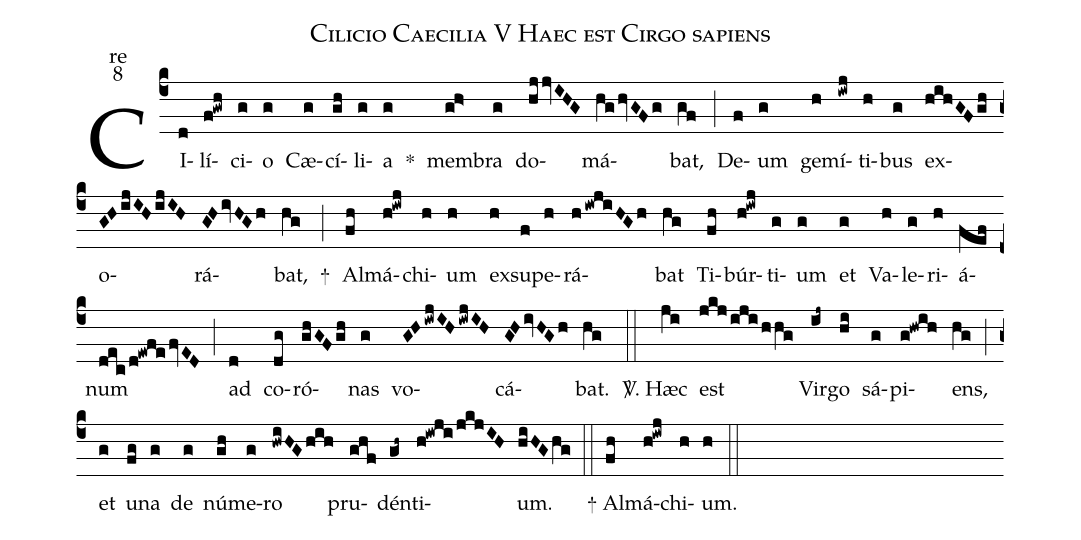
name:Cilicio Caecilia V Haec est Cirgo sapiens;
office-part:re;
mode:8;
%%
(c4) CI(d)lí(f!gwh)ci(g)o(g) Cæ(g)cí(gh)li(g)a(g) *() mem(g!h>)bra(g) do(hjjvIHG)má(hghvGFg)bat,(gf) (;) De(f)um(g) ge(h)mí(iwj)ti(h)bus(g) ex(hihGFgh)o(GHijIHijIH)rá(GHivHGh)bat,(hg) +(;) Al(fh)má(h!iwj)chi(h)um(h) ex(h)su(f)pe(h)rá(hiwjiHGh)bat(hg) Ti(fh)búr(h!iwj)ti(g)um(g) et(g) Va(h)le(g)ri(h)á(fef)num(dec/d!ewfefvED) (;) ad(d) co(dg)ró(ghGFgh)nas(g) vo(GHiwjIHiwjIH)cá(GHivHGh)bat.(hg) (::) <sp>V/</sp>. Hæc(ji) est(jkj/iji/hhg) Vir(ij~)go(hi) sá(g)pi(g!hwih)ens,(hg) (;) et(g) u(fg)na(g) de(g) nú(gh)me(g)ro(hwiHGhih) pru(ghf)dén(gh~)ti(h!iwji/jkjIH)um.(hiHGhg) (::) + Al(fh)má(h!iwj)chi(h)um.(h) (::)
